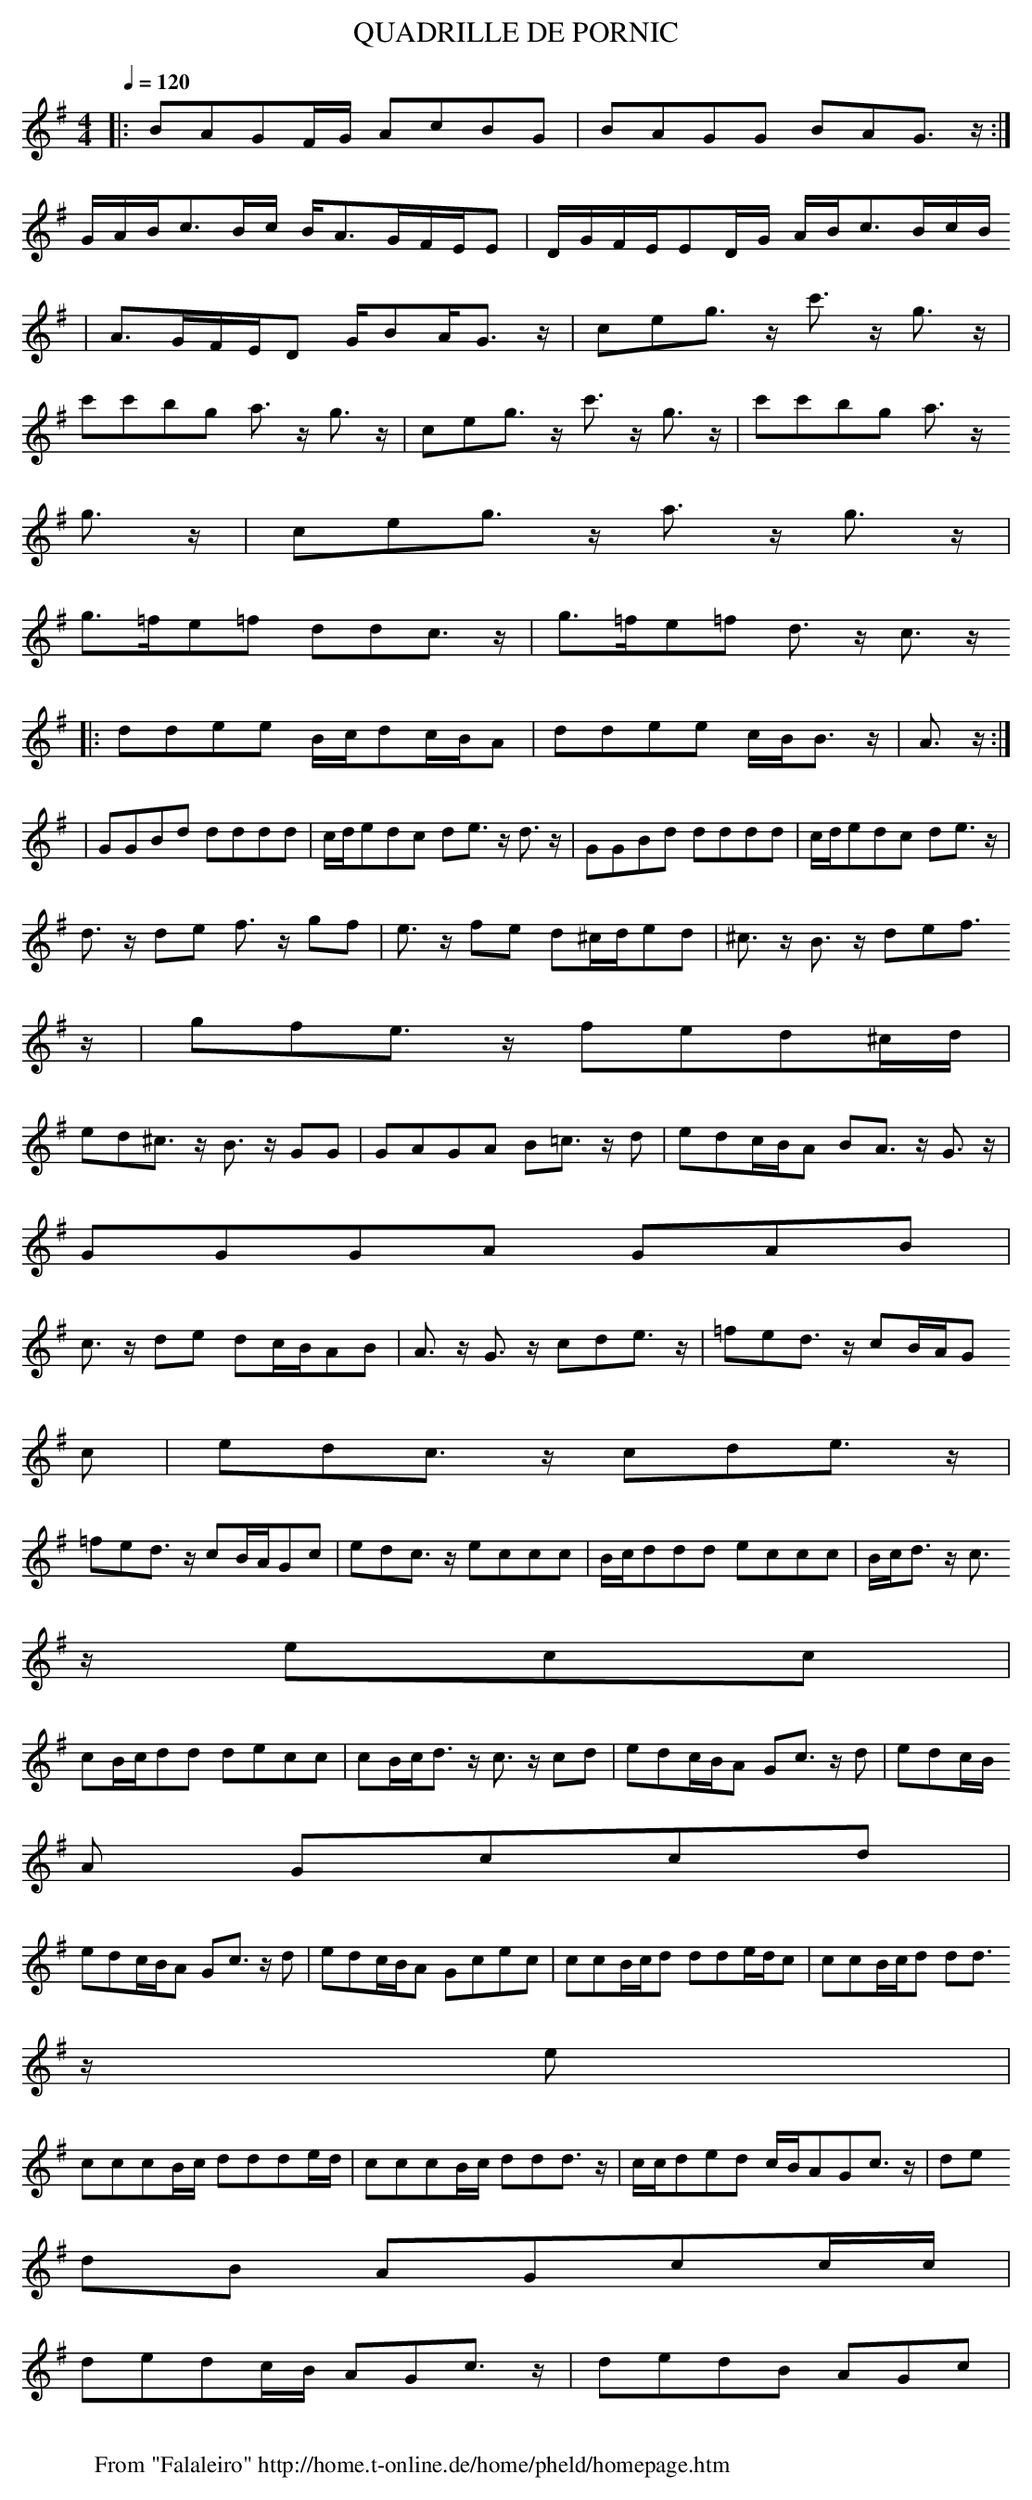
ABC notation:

X:1
T:QUADRILLE DE PORNIC
M:4/4
L:1/8
Q:1/4=120
K:G
|:BAGF/2G/2 AcBG|BAGG BAG3/2 z/2:|
G/2A/2B/2c3/2B/2c/2 B<AG/2F/2E/2E|D/2G/2F/2E/2ED/2G/2 A/2B/2c3/2B/2c/2B/
2|A3/2G/2F/2E/2D G/2BA/2G3/2 z/2 |ceg3/2 z/2 c'3/2 z/2 g3/2 z/2 |
c'c'bg a3/2 z/2 g3/2 z/2 |ceg3/2 z/2 c'3/2 z/2 g3/2 z/2 |c'c'bg a3/2 z/2
 g3/2 z/2 |ceg3/2 z/2 a3/2 z/2 g3/2 z/2 |
g3/2=f/2e=f ddc3/2 z/2 |g3/2=f/2e=f d3/2 z/2 c3/2 z/2
|:ddee B/2c/2dc/2B/2A|ddee c/2B/2B3/2 z/2 |A3/2 z/2:|
|GGBd dddd|c/2d/2edc de3/2 z/2 d3/2 z/2 |GGBd dddd|c/2d/2edc de3/2 z/2 |
d3/2 z/2 de f3/2 z/2 gf|e3/2 z/2 fe d^c/2d/2ed|^c3/2 z/2 B3/2 z/2 def3/2
 z/2 |gfe3/2 z/2 fed^c/2d/2|
ed^c3/2 z/2 B3/2 z/2 GG|GAGA B=c3/2 z/2 d|edc/2B/2A BA3/2 z/2 G3/2 z/2 |
GGGA GAB|
c3/2 z/2 de dc/2B/2AB|A3/2 z/2 G3/2 z/2 cde3/2 z/2 |=fed3/2 z/2 cB/2A/2G
c|edc3/2 z/2 cde3/2 z/2 |
=fed3/2 z/2 cB/2A/2Gc|edc3/2 z/2 eccc|B/2c/2ddd eccc|B/2c/2d3/2 z/2 c3/2
 z/2 ecc|
cB/2c/2dd decc|cB/2c/2d3/2 z/2 c3/2 z/2 cd|edc/2B/2A Gc3/2 z/2 d|edc/2B/
2A Gccd|
edc/2B/2A Gc3/2 z/2 d|edc/2B/2A Gcec|ccB/2c/2d dde/2d/2c|ccB/2c/2d dd3/2
 z/2 e|
cccB/2c/2 ddde/2d/2|cccB/2c/2 ddd3/2 z/2 |c/2c/2ded c/2B/2AGc3/2 z/2 |de
dB AGcc/2c/2|
dedc/2B/2 AGc3/2 z/2 |dedB AGc|
W:
W: From "Falaleiro" http://home.t-online.de/home/pheld/homepage.htm
